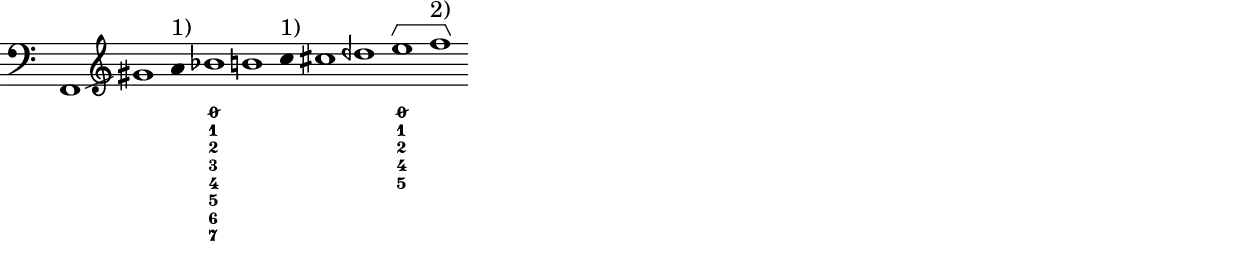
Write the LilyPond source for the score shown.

%% Generated by lilypond-book
%% Options: [exampleindent=10.16\mm,indent=0\mm,line-width=160\mm,paper-height=845.047\pt,paper-width=597.508\pt,papersize='(cons (* 597.508 pt) (* 845.047 pt))]
\include "lilypond-book-preamble.ly"


% ****************************************************************
% Start cut-&-pastable-section
% ****************************************************************

#(ly:set-option 'eps-box-padding 3.000000)



\paper {
  #(set-paper-size '(cons (* 597.508 pt) (* 845.047 pt)))
  indent = 0\mm
  line-width = 160\mm
  % offset the left padding, also add 1mm as lilypond creates cropped
  % images with a little space on the right
  line-width = #(- line-width (* mm  3.000000) (* mm 1))
}

\layout {
  
}




% ****************************************************************
% ly snippet:
% ****************************************************************
\sourcefilename "snippets/recorder-fingering-chart.ly"
\sourcefileline 0
%% DO NOT EDIT this file manually; it was automatically
%% generated from the LilyPond Wiki
%% (https://wiki.lilypond.community).
%%
%% Make any changes in the Wiki itself, or in
%% `Documentation/snippets/new/`, then run
%% `scripts/auxiliar/makelsr.pl`.
%%
%% This file is in the public domain.

\version "2.24.0"

\header {
%% Translation of GIT committish: f11513f36c131dab18338d6a3a729e24a927150d
  texidocja = "
次の例では、管楽器の運指表を作成する方法を示しています。
"
  doctitleja = "リコーダーの運指表"

%% Translation of GIT committish: 2f3474d9af596d677ed5b7ce720ae4d0954a6b51
  texidocit = "
L'esempio seguente illustra come realizzare grafici delle diteggiature
per strumenti aerofoni.

"
  doctitleit = "Grafico della diteggiatura per flauto dolce"

%% Translation of GIT committish: c043783aac6c35926d633aa2daf60ed4f2e7ca7a
  texidocfr = "
Cet exemple illustre la manière de créer et afficher des indications de
doigté pour instrument à vent.
"

  doctitlefr = "Doigtés pour flûte à bec"

%% Translation of GIT committish: af28c5f89c915fdf795739a1e2dd437c726d7f61
  texidoces = "
El ejemplo siguiente muestra cómo se pueden realizar diagramas de
digitación para instrumentos de viento.

"
  doctitlees = "Diagramas de digitación para la flauta dulce"

%% Translation of GIT committish: c174139b36102ad0e0997bbcce20175dec772a71
  texidocca = "
L'exemple següent mostra com es poden realitzar diagrames de digitació
per a instruments de vent.

"
  doctitleca = "Diagrames de digitació per a la flauta dolça"

  categories = "Winds"

  texidoc = "
The following example demonstrates how fingering charts for wind
instruments can be realized.
"

  doctitle = "Recorder fingering chart"
} % begin verbatim



% range chart for paetzold contrabass recorder

centermarkup = {
  \once \override TextScript.self-alignment-X = #CENTER
  \once \override TextScript.X-offset = #(lambda (g)
    (+ (ly:self-alignment-interface::centered-on-x-parent g)
       (ly:self-alignment-interface::x-aligned-on-self g)))
}

\new Staff \with {
  \remove "Time_signature_engraver"
  \omit Stem
  \omit Flag
  \consists "Horizontal_bracket_engraver"
} {
  \clef bass
  \set Score.timing = ##f

  f,1*1/4 \glissando

  \clef violin
  gis'1*1/4

  a'4^\markup "1)"

  \centermarkup
    \once \override TextScript.padding = 2
    bes'1*1/4_\markup \override #'(baseline-skip . 1.7) \column {
      \fontsize #-5
      \slashed-digit #0 \finger 1 \finger 2
      \finger 3 \finger 4 \finger 5 \finger 6 \finger 7 }

  b'1*1/4

  c''4^\markup "1)"

  cis''1*1/4

  deh''1*1/4

  \centermarkup
    \once \override TextScript.padding = 2
    \once \override Staff.HorizontalBracket.direction = #UP
    e''1*1/4_\markup \override #'(baseline-skip . 1.7) \column {
      \fontsize #-5
      \slashed-digit #0 \finger 1 \finger 2
      \finger 4 \finger 5 } \startGroup

  f''1*1/4^\markup "2)" \stopGroup
}



% ****************************************************************
% end ly snippet
% ****************************************************************
